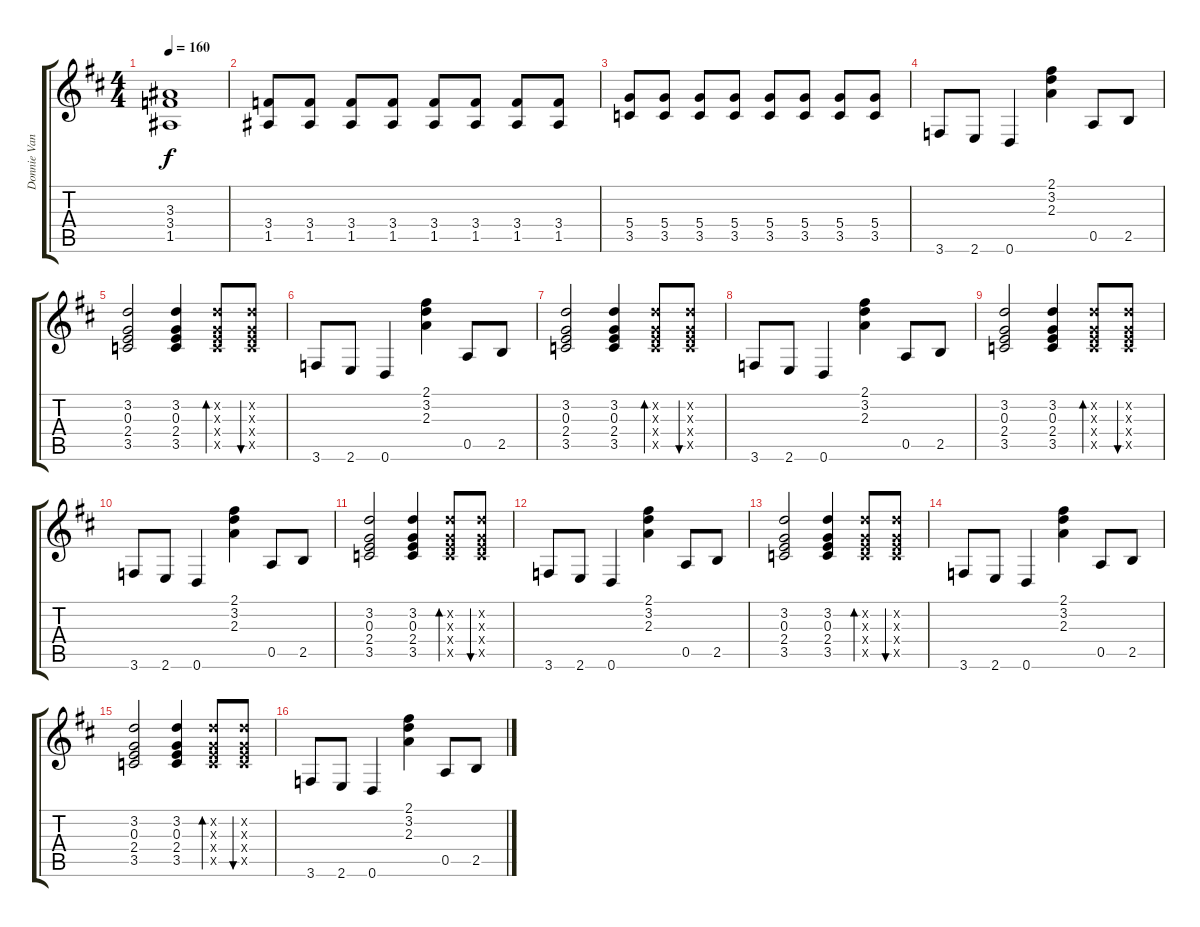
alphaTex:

\track ("Donnie Van Zant Guitar" "Donnie Van") {instrument electricguitarclean}
\staff {score tabs}
\tuning (E4 B3 G3 D3 A2 D2) {hide}
\ts (4 4)
\tempo 160
\clef g2
\ks d
(3.3{t} 3.4{t} 1.5{t}).1{dy f} |
(3.4 1.5).8 (3.4 1.5).8 (3.4 1.5).8 (3.4 1.5).8 (3.4 1.5).8 (3.4 1.5).8 (3.4 1.5).8 (3.4 1.5).8 |
(5.4 3.5).8 (5.4 3.5).8 (5.4 3.5).8 (5.4 3.5).8 (5.4 3.5).8 (5.4 3.5).8 (5.4 3.5).8 (5.4 3.5).8 |
3.6.8{volume 7} 2.6.8 0.6.4 (2.1 3.2 2.3).4 0.5.8 2.5.8 |
(3.2 0.3 2.4 3.5).2 (3.2 0.3 2.4 3.5).4 (3.2{x} 0.3{x} 2.4{x} 3.5{x}).8{bd 60} (3.2{x} 0.3{x} 2.4{x} 3.5{x}).8{bu 60} |
3.6.8 2.6.8 0.6.4 (2.1 3.2 2.3).4 0.5.8 2.5.8 |
(3.2 0.3 2.4 3.5).2 (3.2 0.3 2.4 3.5).4 (3.2{x} 0.3{x} 2.4{x} 3.5{x}).8{bd 60} (3.2{x} 0.3{x} 2.4{x} 3.5{x}).8{bu 60} |
3.6.8 2.6.8 0.6.4 (2.1 3.2 2.3).4 0.5.8 2.5.8 |
(3.2 0.3 2.4 3.5).2 (3.2 0.3 2.4 3.5).4 (3.2{x} 0.3{x} 2.4{x} 3.5{x}).8{bd 60} (3.2{x} 0.3{x} 2.4{x} 3.5{x}).8{bu 60} |
3.6.8 2.6.8 0.6.4 (2.1 3.2 2.3).4 0.5.8 2.5.8 |
(3.2 0.3 2.4 3.5).2 (3.2 0.3 2.4 3.5).4 (3.2{x} 0.3{x} 2.4{x} 3.5{x}).8{bd 60} (3.2{x} 0.3{x} 2.4{x} 3.5{x}).8{bu 60} |
3.6.8 2.6.8 0.6.4 (2.1 3.2 2.3).4 0.5.8 2.5.8 |
(3.2 0.3 2.4 3.5).2 (3.2 0.3 2.4 3.5).4 (3.2{x} 0.3{x} 2.4{x} 3.5{x}).8{bd 60} (3.2{x} 0.3{x} 2.4{x} 3.5{x}).8{bu 60} |
3.6.8 2.6.8 0.6.4 (2.1 3.2 2.3).4 0.5.8 2.5.8 |
(3.2 0.3 2.4 3.5).2 (3.2 0.3 2.4 3.5).4 (3.2{x} 0.3{x} 2.4{x} 3.5{x}).8{bd 60} (3.2{x} 0.3{x} 2.4{x} 3.5{x}).8{bu 60} |
3.6.8 2.6.8 0.6.4 (2.1 3.2 2.3).4 0.5.8 2.5.8
